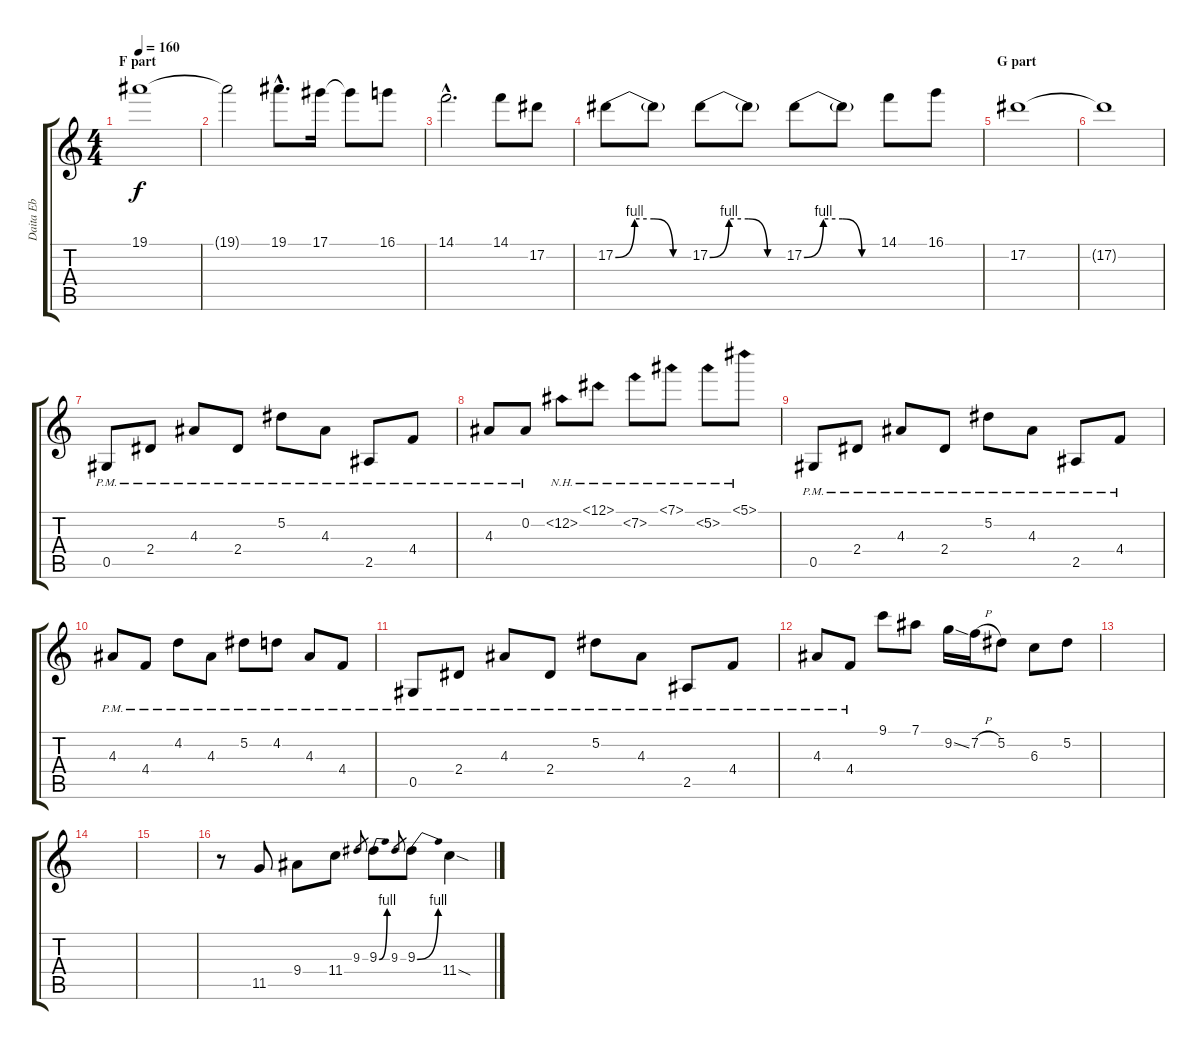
\track ("Daita Eb" "Daita Eb") {instrument distortionguitar}
\staff {score tabs}
\tuning (Eb4 Bb3 Gb3 Db3 Ab2 Eb2) {hide}
\ts (4 4)
\section ("" "F part")
\tempo 160
\clef g2
\ks c
19.1.1{dy f} |
19.1{t}.2 19.1{hac}.8{d} 17.1.16 17.1{t}.8 16.1.8 |
14.1{hac}.2{d} 14.1.8 17.2.8 |
17.2{be (custom 0 0 15 4 30 4 45 0 60 0)}.8 17.2{t}.8 17.2{be (custom 0 0 15 4 30 4 45 0 60 0)}.8 17.2{t}.8 17.2{be (custom 0 0 15 4 30 4 45 0 60 0)}.8 17.2{t}.8 14.1.8 16.1.8 |
\section ("" "G part")
17.2.1 |
17.2{t}.1 |
0.5{pm}.8 2.4{pm}.8 4.3{pm}.8 2.4{pm}.8 5.2{pm}.8 4.3{pm}.8 2.5{pm}.8 4.4{pm}.8 |
4.3{pm}.8 0.2{pm}.8 12.2{nh}.8 12.1{nh}.8 7.2{nh}.8 7.1{nh}.8 5.2{nh}.8 5.1{nh}.8 |
0.5{pm}.8{instrument distortionguitar} 2.4{pm}.8 4.3{pm}.8 2.4{pm}.8 5.2{pm}.8 4.3{pm}.8 2.5{pm}.8 4.4{pm}.8 |
4.3{pm}.8 4.4{pm}.8 4.2{pm}.8 4.3{pm}.8 5.2{pm}.8 4.2{pm}.8 4.3{pm}.8 4.4{pm}.8 |
0.5{pm}.8 2.4{pm}.8 4.3{pm}.8 2.4{pm}.8 5.2{pm}.8 4.3{pm}.8 2.5{pm}.8 4.4{pm}.8 |
4.3{pm}.8 4.4{pm}.8 9.1.8 7.1.8 9.2{ss}.16 7.2{h}.16 5.2.8 6.3.8 5.2.8 |
|
|
|
r.8 11.5.8 9.4.8 11.4.8 9.3.8{gr} 9.3{be (bend 0 0 60 4)}.8 9.3.8{gr} 9.3{be (bend 0 0 60 4)}.8 11.4{sod}.4
